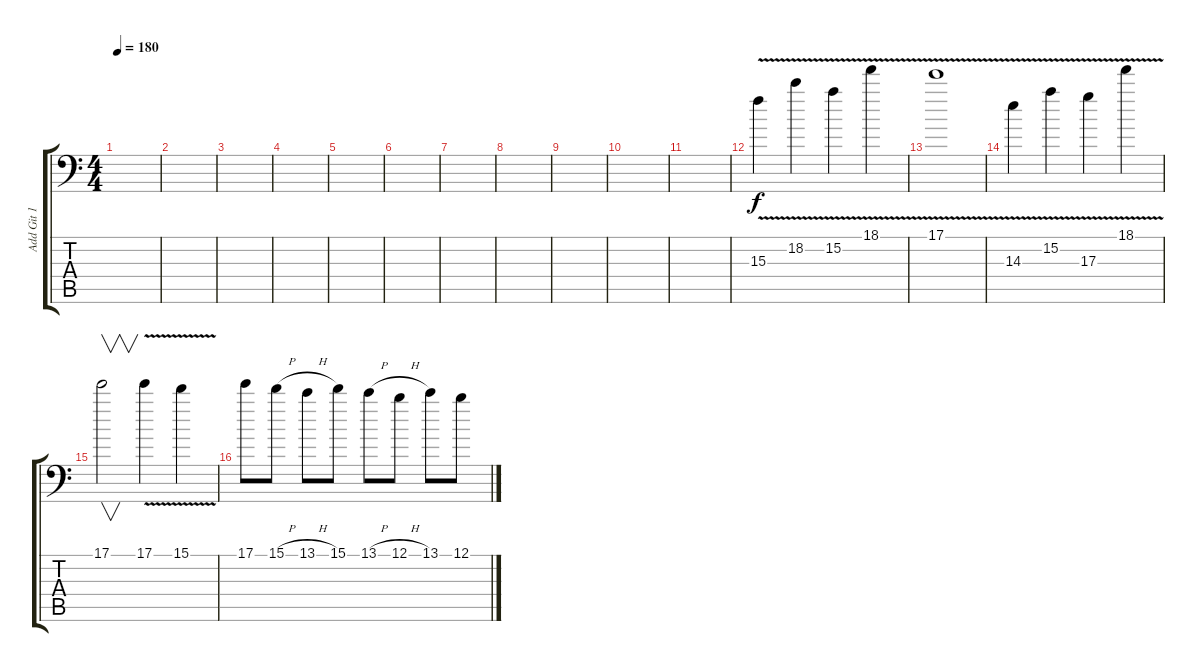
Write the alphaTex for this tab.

\track ("Add Git 1" "Add Git 1") {instrument distortionguitar}
\staff {score tabs}
\tuning (B3 Gb3 D3 A2 E2 A1) {hide}
\ts (4 4)
\tempo 180
\clef f4
\ks c
|
|
|
|
|
|
|
|
|
|
|
15.3{v}.4 18.2{v}.4 15.2{v}.4 18.1{v}.4 |
17.1{v}.1 |
14.3{v}.4 15.2{v}.4 17.3{v}.4 18.1{v}.4 |
17.1.2{v} 17.1{v}.4 15.1{v}.4 |
17.1.8 15.1{h}.8 13.1{h}.8 15.1.8 13.1{h}.8 12.1{h}.8 13.1.8 12.1.8
